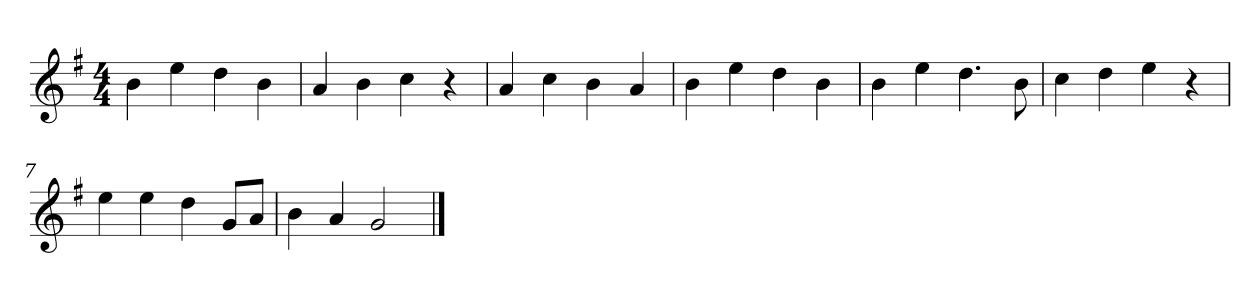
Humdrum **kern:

**kern
*part1
*staff1
*k[f#]
*M4/4
*MM120
=1
4b
4ee
4dd
4b
=2
4a
4b
4cc
4r
=3
4a
4cc
4b
4a
=4
4b
4ee
4dd
4b
=5
4b
4ee
4.dd
8b
=6
4cc
4dd
4ee
4r
=7
4ee
4ee
4dd
8gL
8aJ
=8
4b
4a
2g
==
*-
